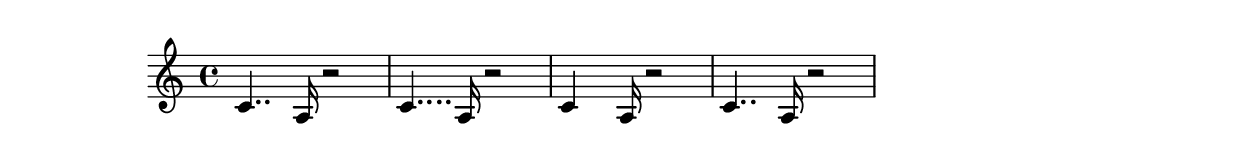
%% DO NOT EDIT this file manually; it is automatically
%% generated from LSR http://lsr.dsi.unimi.it
%% Make any changes in LSR itself, or in Documentation/snippets/new/ ,
%% and then run scripts/auxiliar/makelsr.py
%%
%% This file is in the public domain.
\version "2.14.2"

\header {
  lsrtags = "rhythms, expressive-marks"

%% Translation of GIT committish: 6977ddc9a3b63ea810eaecb864269c7d847ccf98

  texidoces = "
Este código muestra cómo cambiar la cantidad de puntillos de una nota.

"

  doctitlees = "Modificar el número de puntillos de una nota"


%% Translation of GIT committish: 3b125956b08d27ef39cd48bfa3a2f1e1bb2ae8b4
  texidocfr = "
Voici comment modifier le nombre de points d'augmentation
affectés à une note en particulier.

"
  doctitlefr = "Spécification du nombre de points d'augmentation d'une note"


  texidoc = "
This code demonstrates how to change the number of augmentation dots on
a single note.

"
  doctitle = "Changing the number of augmentation dots per note"
} % begin verbatim

\relative c' {
  c4.. a16 r2 |
  \override Dots #'dot-count = #4
  c4.. a16 r2 |
  \override Dots #'dot-count = #0
  c4.. a16 r2 |
  \revert Dots #'dot-count
  c4.. a16 r2 |
}
